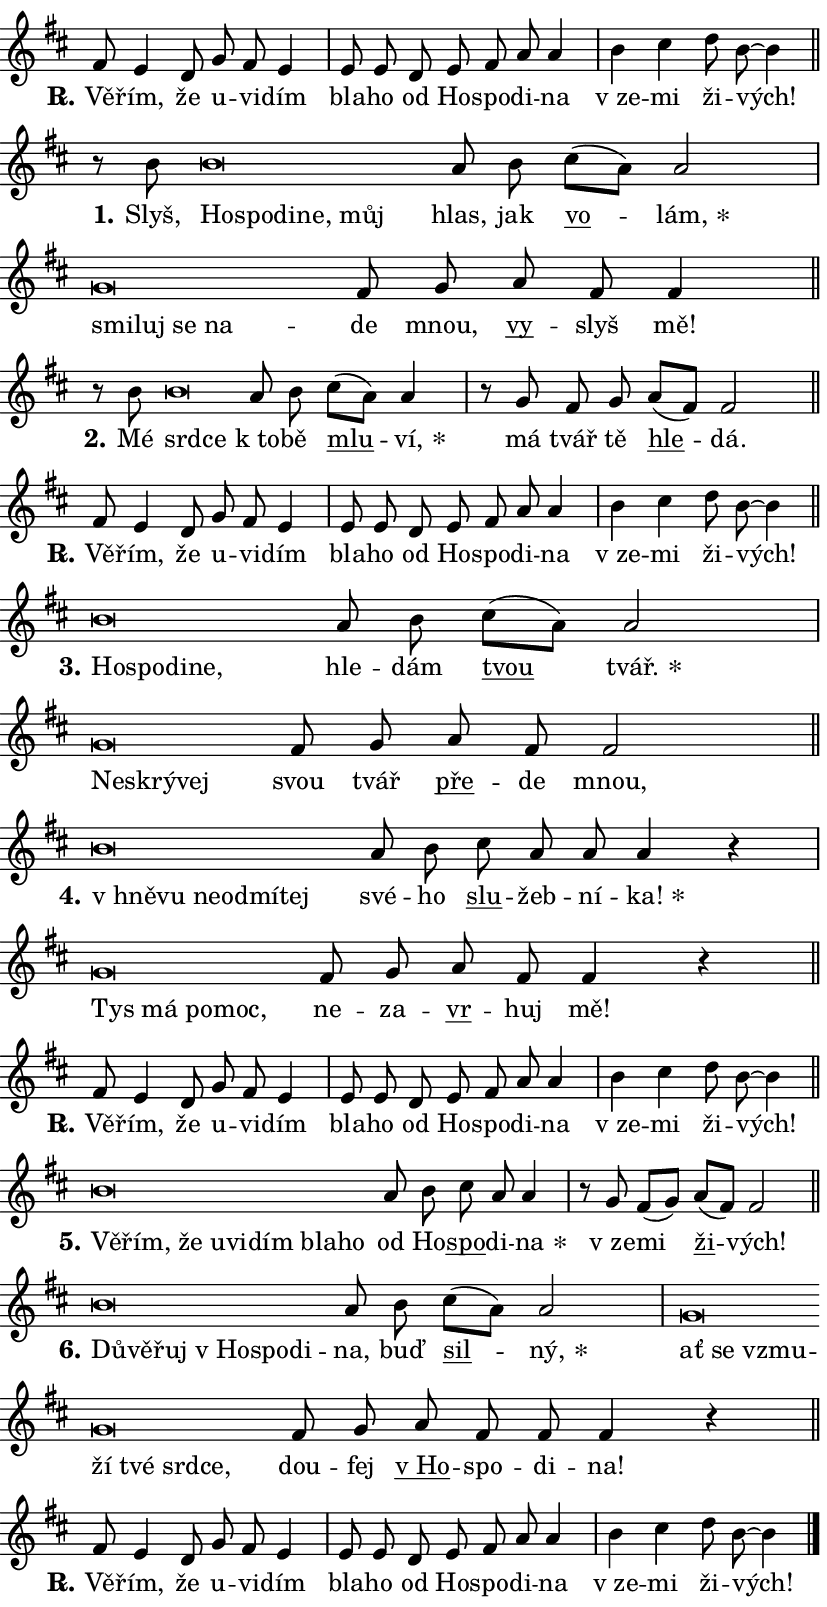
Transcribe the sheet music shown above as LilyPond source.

\version "2.24.0"
\header { tagline = "" }
\paper {
  indent = 0\cm
  top-margin = 0\cm
  right-margin = 0.13\cm % to fit lyric hyphens
  bottom-margin = 0\cm
  left-margin = 0\cm
  paper-width = 14\cm
  page-breaking = #ly:one-page-breaking
  system-system-spacing.basic-distance = #11
  score-system-spacing.basic-distance = #11
  ragged-last = ##f
}


%% Author: Thomas Morley
%% https://lists.gnu.org/archive/html/lilypond-user/2020-05/msg00002.html
#(define (line-position grob)
"Returns position of @var[grob} in current system:
   @code{'start}, if at first time-step
   @code{'end}, if at last time-step
   @code{'middle} otherwise
"
  (let* ((col (ly:item-get-column grob))
         (ln (ly:grob-object col 'left-neighbor))
         (rn (ly:grob-object col 'right-neighbor))
         (col-to-check-left (if (ly:grob? ln) ln col))
         (col-to-check-right (if (ly:grob? rn) rn col))
         (break-dir-left
           (and
             (ly:grob-property col-to-check-left 'non-musical #f)
             (ly:item-break-dir col-to-check-left)))
         (break-dir-right
           (and
             (ly:grob-property col-to-check-right 'non-musical #f)
             (ly:item-break-dir col-to-check-right))))
        (cond ((eqv? 1 break-dir-left) 'start)
              ((eqv? -1 break-dir-right) 'end)
              (else 'middle))))

#(define (tranparent-at-line-position vctor)
  (lambda (grob)
  "Relying on @code{line-position} select the relevant enry from @var{vctor}.
Used to determine transparency,"
    (case (line-position grob)
      ((end) (not (vector-ref vctor 0)))
      ((middle) (not (vector-ref vctor 1)))
      ((start) (not (vector-ref vctor 2))))))

noteHeadBreakVisibility =
#(define-music-function (break-visibility)(vector?)
"Makes @code{NoteHead}s transparent relying on @var{break-visibility}"
#{
  \override NoteHead.transparent =
    #(tranparent-at-line-position break-visibility)
#})

#(define delete-ledgers-for-transparent-note-heads
  (lambda (grob)
    "Reads whether a @code{NoteHead} is transparent.
If so this @code{NoteHead} is removed from @code{'note-heads} from
@var{grob}, which is supposed to be @code{LedgerLineSpanner}.
As a result ledgers are not printed for this @code{NoteHead}"
    (let* ((nhds-array (ly:grob-object grob 'note-heads))
           (nhds-list
             (if (ly:grob-array? nhds-array)
                 (ly:grob-array->list nhds-array)
                 '()))
           ;; Relies on the transparent-property being done before
           ;; Staff.LedgerLineSpanner.after-line-breaking is executed.
           ;; This is fragile ...
           (to-keep
             (remove
               (lambda (nhd)
                 (ly:grob-property nhd 'transparent #f))
               nhds-list)))
      ;; TODO find a better method to iterate over grob-arrays, similiar
      ;; to filter/remove etc for lists
      ;; For now rebuilt from scratch
      (set! (ly:grob-object grob 'note-heads)  '())
      (for-each
        (lambda (nhd)
          (ly:pointer-group-interface::add-grob grob 'note-heads nhd))
        to-keep))))

squashNotes = {
  \override NoteHead.X-extent = #'(-0.2 . 0.2)
  \override NoteHead.Y-extent = #'(-0.75 . 0)
  \override NoteHead.stencil =
    #(lambda (grob)
       (let ((pos (ly:grob-property grob 'staff-position)))
         (begin
           (if (< pos -7) (display "ERROR: Lower brevis then expected\n") (display ""))
           (if (<= pos -6) ly:text-interface::print ly:note-head::print))))
}
unSquashNotes = {
  \revert NoteHead.X-extent
  \revert NoteHead.Y-extent
  \revert NoteHead.stencil
}

hideNotes = \noteHeadBreakVisibility #begin-of-line-visible
unHideNotes = \noteHeadBreakVisibility #all-visible

% work-around for resetting accidentals
% https://lilypond.org/doc/v2.23/Documentation/notation/displaying-rhythms#unmetered-music
cadenzaMeasure = {
  \cadenzaOff
  \partial 1024 s1024
  \cadenzaOn
}

#(define-markup-command (accent layout props text) (markup?)
  "Underline accented syllable"
  (interpret-markup layout props
    #{\markup \override #'(offset . 4.3) \underline { #text }#}))

responsum = \markup \concat {
  "R" \hspace #-1.05 \path #0.1 #'((moveto 0 0.07) (lineto 0.9 0.8)) \hspace #0.05 "."
}

spaceSize = #0.6828661417322834 % exact space size for TeX Gyre Schola

\layout {
  \context {
    \Staff
    \remove "Time_signature_engraver"
    \override LedgerLineSpanner.after-line-breaking = #delete-ledgers-for-transparent-note-heads
  }
  \context {
    \Lyrics {
      \override LyricSpace.minimum-distance = \spaceSize
      \override LyricText.font-name = #"TeX Gyre Schola"
      \override LyricText.font-size = 1
      \override StanzaNumber.font-name = #"TeX Gyre Schola Bold"
      \override StanzaNumber.font-size = 1
    }
  }
  \context {
    \Score 
    \override NoteHead.text =
      #(lambda (grob) 
        (let ((pos (ly:grob-property grob 'staff-position)))
          #{\markup {
            \combine
              \halign #-0.55 \raise #(if (= pos -6) 0 0.5) \override #'(thickness . 2) \draw-line #'(3.2 . 0)
              \musicglyph "noteheads.sM1"
          }#}))
  }
}

% magnetic-lyrics.ily
%
%   written by
%     Jean Abou Samra <jean@abou-samra.fr>
%     Werner Lemberg <wl@gnu.org>
%
%   adapted by
%     Jiri Hon <jiri.hon@gmail.com>
%
% Version 2022-Apr-15

% https://www.mail-archive.com/lilypond-user@gnu.org/msg149350.html

#(define (Left_hyphen_pointer_engraver context)
   "Collect syllable-hyphen-syllable occurrences in lyrics and store
them in properties.  This engraver only looks to the left.  For
example, if the lyrics input is @code{foo -- bar}, it does the
following.

@itemize @bullet
@item
Set the @code{text} property of the @code{LyricHyphen} grob between
@q{foo} and @q{bar} to @code{foo}.

@item
Set the @code{left-hyphen} property of the @code{LyricText} grob with
text @q{foo} to the @code{LyricHyphen} grob between @q{foo} and
@q{bar}.
@end itemize

Use this auxiliary engraver in combination with the
@code{lyric-@/text::@/apply-@/magnetic-@/offset!} hook."
   (let ((hyphen #f)
         (text #f))
     (make-engraver
      (acknowledgers
       ((lyric-syllable-interface engraver grob source-engraver)
        (set! text grob)))
      (end-acknowledgers
       ((lyric-hyphen-interface engraver grob source-engraver)
        ;(when (not (grob::has-interface grob 'lyric-space-interface))
          (set! hyphen grob)));)
      ((stop-translation-timestep engraver)
       (when (and text hyphen)
         (ly:grob-set-object! text 'left-hyphen hyphen))
       (set! text #f)
       (set! hyphen #f)))))

#(define (lyric-text::apply-magnetic-offset! grob)
   "If the space between two syllables is less than the value in
property @code{LyricText@/.details@/.squash-threshold}, move the right
syllable to the left so that it gets concatenated with the left
syllable.

Use this function as a hook for
@code{LyricText@/.after-@/line-@/breaking} if the
@code{Left_@/hyphen_@/pointer_@/engraver} is active."
   (let ((hyphen (ly:grob-object grob 'left-hyphen #f)))
     (when hyphen
       (let ((left-text (ly:spanner-bound hyphen LEFT)))
         (when (grob::has-interface left-text 'lyric-syllable-interface)
           (let* ((common (ly:grob-common-refpoint grob left-text X))
                  (this-x-ext (ly:grob-extent grob common X))
                  (left-x-ext
                   (begin
                     ;; Trigger magnetism for left-text.
                     (ly:grob-property left-text 'after-line-breaking)
                     (ly:grob-extent left-text common X)))
                  ;; `delta` is the gap width between two syllables.
                  (delta (- (interval-start this-x-ext)
                            (interval-end left-x-ext)))
                  (details (ly:grob-property grob 'details))
                  (threshold (assoc-get 'squash-threshold details 0.2)))
             (when (< delta threshold)
               (let* (;; We have to manipulate the input text so that
                      ;; ligatures crossing syllable boundaries are not
                      ;; disabled.  For languages based on the Latin
                      ;; script this is essentially a beautification.
                      ;; However, for non-Western scripts it can be a
                      ;; necessity.
                      (lt (ly:grob-property left-text 'text))
                      (rt (ly:grob-property grob 'text))
                      (is-space (grob::has-interface hyphen 'lyric-space-interface))
                      (space (if is-space " " ""))
                      (extra-delta (if is-space spaceSize 0))
                      ;; Append new syllable.
                      (ltrt-space (if (and (string? lt) (string? rt))
                                (string-append lt space rt)
                                (make-concat-markup (list lt space rt))))
                      ;; Right-align `ltrt` to the right side.
                      (ltrt-space-markup (grob-interpret-markup
                               grob
                               (make-translate-markup
                                (cons (interval-length this-x-ext) 0)
                                (make-right-align-markup ltrt-space)))))
                 (begin
                   ;; Don't print `left-text`.
                   (ly:grob-set-property! left-text 'stencil #f)
                   ;; Set text and stencil (which holds all collected
                   ;; syllables so far) and shift it to the left.
                   (ly:grob-set-property! grob 'text ltrt-space)
                   (ly:grob-set-property! grob 'stencil ltrt-space-markup)
                   (ly:grob-translate-axis! grob (- (- delta extra-delta)) X))))))))))


#(define (lyric-hyphen::displace-bounds-first grob)
   ;; Make very sure this callback isn't triggered too early.
   (let ((left (ly:spanner-bound grob LEFT))
         (right (ly:spanner-bound grob RIGHT)))
     (ly:grob-property left 'after-line-breaking)
     (ly:grob-property right 'after-line-breaking)
     (ly:lyric-hyphen::print grob)))

squashThreshold = #0.4

\layout {
  \context {
    \Lyrics
    \consists #Left_hyphen_pointer_engraver
    \override LyricText.after-line-breaking =
      #lyric-text::apply-magnetic-offset!
    \override LyricHyphen.stencil = #lyric-hyphen::displace-bounds-first
    \override LyricText.details.squash-threshold = \squashThreshold
    \override LyricHyphen.minimum-distance = 0
    \override LyricHyphen.minimum-length = \squashThreshold
  }
}

squashText = \override LyricText.details.squash-threshold = 9999
unSquashText = \override LyricText.details.squash-threshold = \squashThreshold

leftText = \override LyricText.self-alignment-X = #LEFT
unLeftText = \revert LyricText.self-alignment-X

starOffset = #(lambda (grob) 
                (let ((x_offset (ly:self-alignment-interface::aligned-on-x-parent grob)))
                  (if (= x_offset 0) 0 (+ x_offset 1.2))))

star = #(define-music-function (syllable)(string?)
"Append star separator at the end of a syllable"
#{
  \once \override LyricText.X-offset = #starOffset
  \lyricmode { \markup {
    #syllable
    \override #'((font-name . "TeX Gyre Schola Bold")) \hspace #0.2 \lower #0.65 \larger "*"
  } }
#})

starAccent = #(define-music-function (syllable)(string?)
"Append star separator at the end of a syllable and make accent"
#{
  \once \override LyricText.X-offset = #starOffset
  \lyricmode { \markup {
    \accent #syllable
    \override #'((font-name . "TeX Gyre Schola Bold")) \hspace #0.2 \lower #0.65 \larger "*"
  } }
#})

breath = #(define-music-function (syllable)(string?)
"Append breathing indicator at the end of a syllable"
#{
  \lyricmode { \markup { #syllable "+" } }
#})

optionalBreath = #(define-music-function (syllable)(string?)
"Append optional breathing indicator at the end of a syllable"
#{
  \lyricmode { \markup { #syllable "(+)" } }
#})


\score {
    <<
        \new Voice = "melody" { \cadenzaOn \key d \major \relative { fis'8 e4 d8 g fis e4 \cadenzaMeasure \bar "|" e8 e d e \bar "" fis a a4 \cadenzaMeasure \bar "|" b cis d8 b~ b4 \cadenzaMeasure \bar "||" \break } }
        \new Lyrics \lyricsto "melody" { \lyricmode { \set stanza = \responsum
Vě -- řím, že u -- vi -- dím bla -- ho od Ho -- spo -- di -- na "v ze" -- mi ži -- vých! } }
    >>
    \layout {}
}

\score {
    <<
        \new Voice = "melody" { \cadenzaOn \key d \major \relative { r8 b'8 \squashNotes b\breve*1/16 \hideNotes \breve*1/16 \bar "" \breve*1/16 \bar "" \breve*1/16 \breve*1/16 \bar "" \unHideNotes \unSquashNotes a8 b \bar "" cis[( a)] a2 \cadenzaMeasure \bar "|" \squashNotes g\breve*1/16 \hideNotes \breve*1/16 \bar "" \breve*1/16 \breve*1/16 \bar "" \unHideNotes \unSquashNotes fis8 g \bar "" a fis fis4 \cadenzaMeasure \bar "||" \break } }
        \new Lyrics \lyricsto "melody" { \lyricmode { \set stanza = "1."
Slyš, \leftText Ho -- \squashText spo -- di -- ne, můj \unLeftText \unSquashText hlas, jak \markup \accent vo -- \star lám, \leftText smi -- \squashText luj se na -- \unLeftText \unSquashText de mnou, \markup \accent vy -- slyš mě! } }
    >>
    \layout {}
}

\score {
    <<
        \new Voice = "melody" { \cadenzaOn \key d \major \relative { r8 b'8 \squashNotes b\breve*1/16 \hideNotes \breve*1/16 \bar "" \unHideNotes \unSquashNotes a8 b \bar "" cis[( a)] a4 \cadenzaMeasure \bar "|" r8 g8 fis8 g \bar "" a[( fis)] fis2 \cadenzaMeasure \bar "||" \break } }
        \new Lyrics \lyricsto "melody" { \lyricmode { \set stanza = "2."
Mé \leftText srd -- \squashText ce \unLeftText \unSquashText "k to" -- bě \markup \accent mlu -- \star ví, má tvář tě \markup \accent hle -- dá. } }
    >>
    \layout {}
}

\score {
    <<
        \new Voice = "melody" { \cadenzaOn \key d \major \relative { fis'8 e4 d8 g fis e4 \cadenzaMeasure \bar "|" e8 e d e \bar "" fis a a4 \cadenzaMeasure \bar "|" b cis d8 b~ b4 \cadenzaMeasure \bar "||" \break } }
        \new Lyrics \lyricsto "melody" { \lyricmode { \set stanza = \responsum
Vě -- řím, že u -- vi -- dím bla -- ho od Ho -- spo -- di -- na "v ze" -- mi ži -- vých! } }
    >>
    \layout {}
}

\score {
    <<
        \new Voice = "melody" { \cadenzaOn \key d \major \relative { \squashNotes b'\breve*1/16 \hideNotes \breve*1/16 \bar "" \breve*1/16 \breve*1/16 \bar "" \unHideNotes \unSquashNotes a8 b \bar "" cis[( a)] a2 \cadenzaMeasure \bar "|" \squashNotes g\breve*1/16 \hideNotes \breve*1/16 \breve*1/16 \bar "" \unHideNotes \unSquashNotes fis8 g \bar "" a fis fis2 \cadenzaMeasure \bar "||" \break } }
        \new Lyrics \lyricsto "melody" { \lyricmode { \set stanza = "3."
\leftText Ho -- \squashText spo -- di -- ne, \unLeftText \unSquashText hle -- dám \markup \accent tvou \star tvář. \leftText Ne -- \squashText skrý -- vej \unLeftText \unSquashText svou tvář \markup \accent pře -- de mnou, } }
    >>
    \layout {}
}

\score {
    <<
        \new Voice = "melody" { \cadenzaOn \key d \major \relative { \squashNotes b'\breve*1/16 \hideNotes \breve*1/16 \bar "" \breve*1/16 \bar "" \breve*1/16 \bar "" \breve*1/16 \breve*1/16 \bar "" \unHideNotes \unSquashNotes a8 b \bar "" cis a a a4 r \cadenzaMeasure \bar "|" \squashNotes g\breve*1/16 \hideNotes \breve*1/16 \bar "" \breve*1/16 \breve*1/16 \bar "" \unHideNotes \unSquashNotes fis8 g \bar "" a fis fis4 r \cadenzaMeasure \bar "||" \break } }
        \new Lyrics \lyricsto "melody" { \lyricmode { \set stanza = "4."
\leftText "v hně" -- \squashText vu ne -- od -- mí -- tej \unLeftText \unSquashText své -- ho \markup \accent slu -- žeb -- ní -- \star ka! \leftText Tys \squashText má po -- moc, \unLeftText \unSquashText ne -- za -- \markup \accent vr -- huj mě! } }
    >>
    \layout {}
}

\score {
    <<
        \new Voice = "melody" { \cadenzaOn \key d \major \relative { fis'8 e4 d8 g fis e4 \cadenzaMeasure \bar "|" e8 e d e \bar "" fis a a4 \cadenzaMeasure \bar "|" b cis d8 b~ b4 \cadenzaMeasure \bar "||" \break } }
        \new Lyrics \lyricsto "melody" { \lyricmode { \set stanza = \responsum
Vě -- řím, že u -- vi -- dím bla -- ho od Ho -- spo -- di -- na "v ze" -- mi ži -- vých! } }
    >>
    \layout {}
}

\score {
    <<
        \new Voice = "melody" { \cadenzaOn \key d \major \relative { \squashNotes b'\breve*1/16 \hideNotes \breve*1/16 \bar "" \breve*1/16 \bar "" \breve*1/16 \bar "" \breve*1/16 \bar "" \breve*1/16 \bar "" \breve*1/16 \breve*1/16 \bar "" \unHideNotes \unSquashNotes a8 b \bar "" cis a a4 \cadenzaMeasure \bar "|" r8 g8 fis8[( g)] \bar "" a[( fis)] fis2 \cadenzaMeasure \bar "||" \break } }
        \new Lyrics \lyricsto "melody" { \lyricmode { \set stanza = "5."
\leftText Vě -- \squashText řím, že u -- vi -- dím bla -- ho \unLeftText \unSquashText od Ho -- \markup \accent spo -- di -- \star na "v ze" -- mi \markup \accent ži -- vých! } }
    >>
    \layout {}
}

\score {
    <<
        \new Voice = "melody" { \cadenzaOn \key d \major \relative { \squashNotes b'\breve*1/16 \hideNotes \breve*1/16 \bar "" \breve*1/16 \bar "" \breve*1/16 \bar "" \breve*1/16 \breve*1/16 \bar "" \unHideNotes \unSquashNotes a8 b \bar "" cis[( a)] a2 \cadenzaMeasure \bar "|" \squashNotes g\breve*1/16 \hideNotes \breve*1/16 \bar "" \breve*1/16 \bar "" \breve*1/16 \bar "" \breve*1/16 \bar "" \breve*1/16 \breve*1/16 \bar "" \unHideNotes \unSquashNotes fis8 g \bar "" a fis fis fis4 r \cadenzaMeasure \bar "||" \break } }
        \new Lyrics \lyricsto "melody" { \lyricmode { \set stanza = "6."
\leftText Dů -- \squashText vě -- řuj "v Ho" -- spo -- di -- \unLeftText \unSquashText na, buď \markup \accent sil -- \star ný, \leftText ať \squashText se vzmu -- ží tvé srd -- ce, \unLeftText \unSquashText dou -- fej \markup \accent "v Ho" -- spo -- di -- na! } }
    >>
    \layout {}
}

\score {
    <<
        \new Voice = "melody" { \cadenzaOn \key d \major \relative { fis'8 e4 d8 g fis e4 \cadenzaMeasure \bar "|" e8 e d e \bar "" fis a a4 \cadenzaMeasure \bar "|" b cis d8 b~ b4 \cadenzaMeasure \bar "||" \break } \bar "|." }
        \new Lyrics \lyricsto "melody" { \lyricmode { \set stanza = \responsum
Vě -- řím, že u -- vi -- dím bla -- ho od Ho -- spo -- di -- na "v ze" -- mi ži -- vých! } }
    >>
    \layout {}
}
